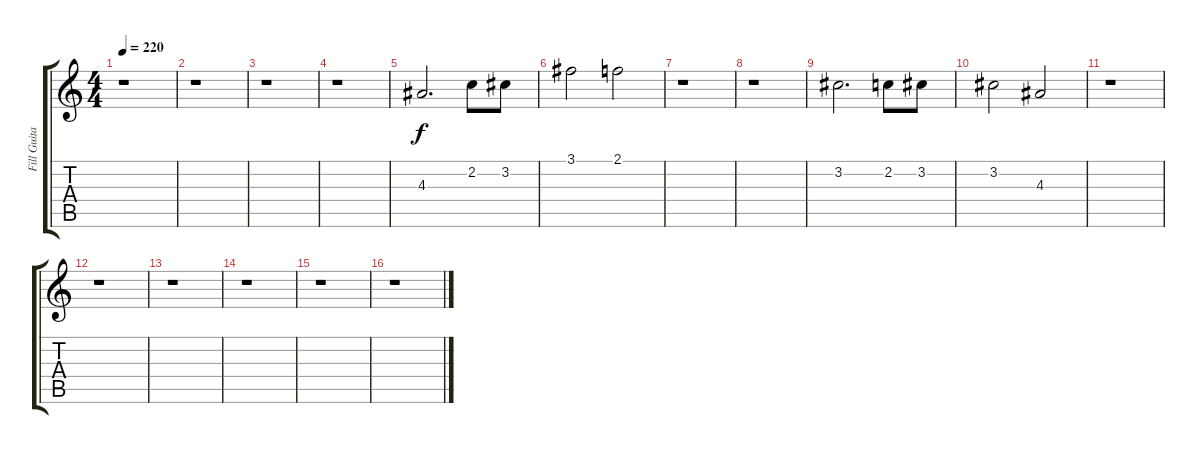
\track ("Fill Guitar" "Fill Guita") {instrument distortionguitar}
\staff {score tabs}
\tuning (Eb4 Bb3 Gb3 Db3 Ab2 Eb2) {hide}
\ts (4 4)
\tempo 220
\clef g2
\ks c
r.1{dy f} |
r.1 |
r.1 |
r.1 |
4.3.2{d instrument distortionguitar} 2.2.8 3.2.8 |
3.1.2 2.1.2 |
r.1 |
r.1 |
3.2.2{d} 2.2.8 3.2.8 |
3.2.2 4.3.2 |
r.1 |
r.1 |
r.1 |
r.1 |
r.1 |
r.1
